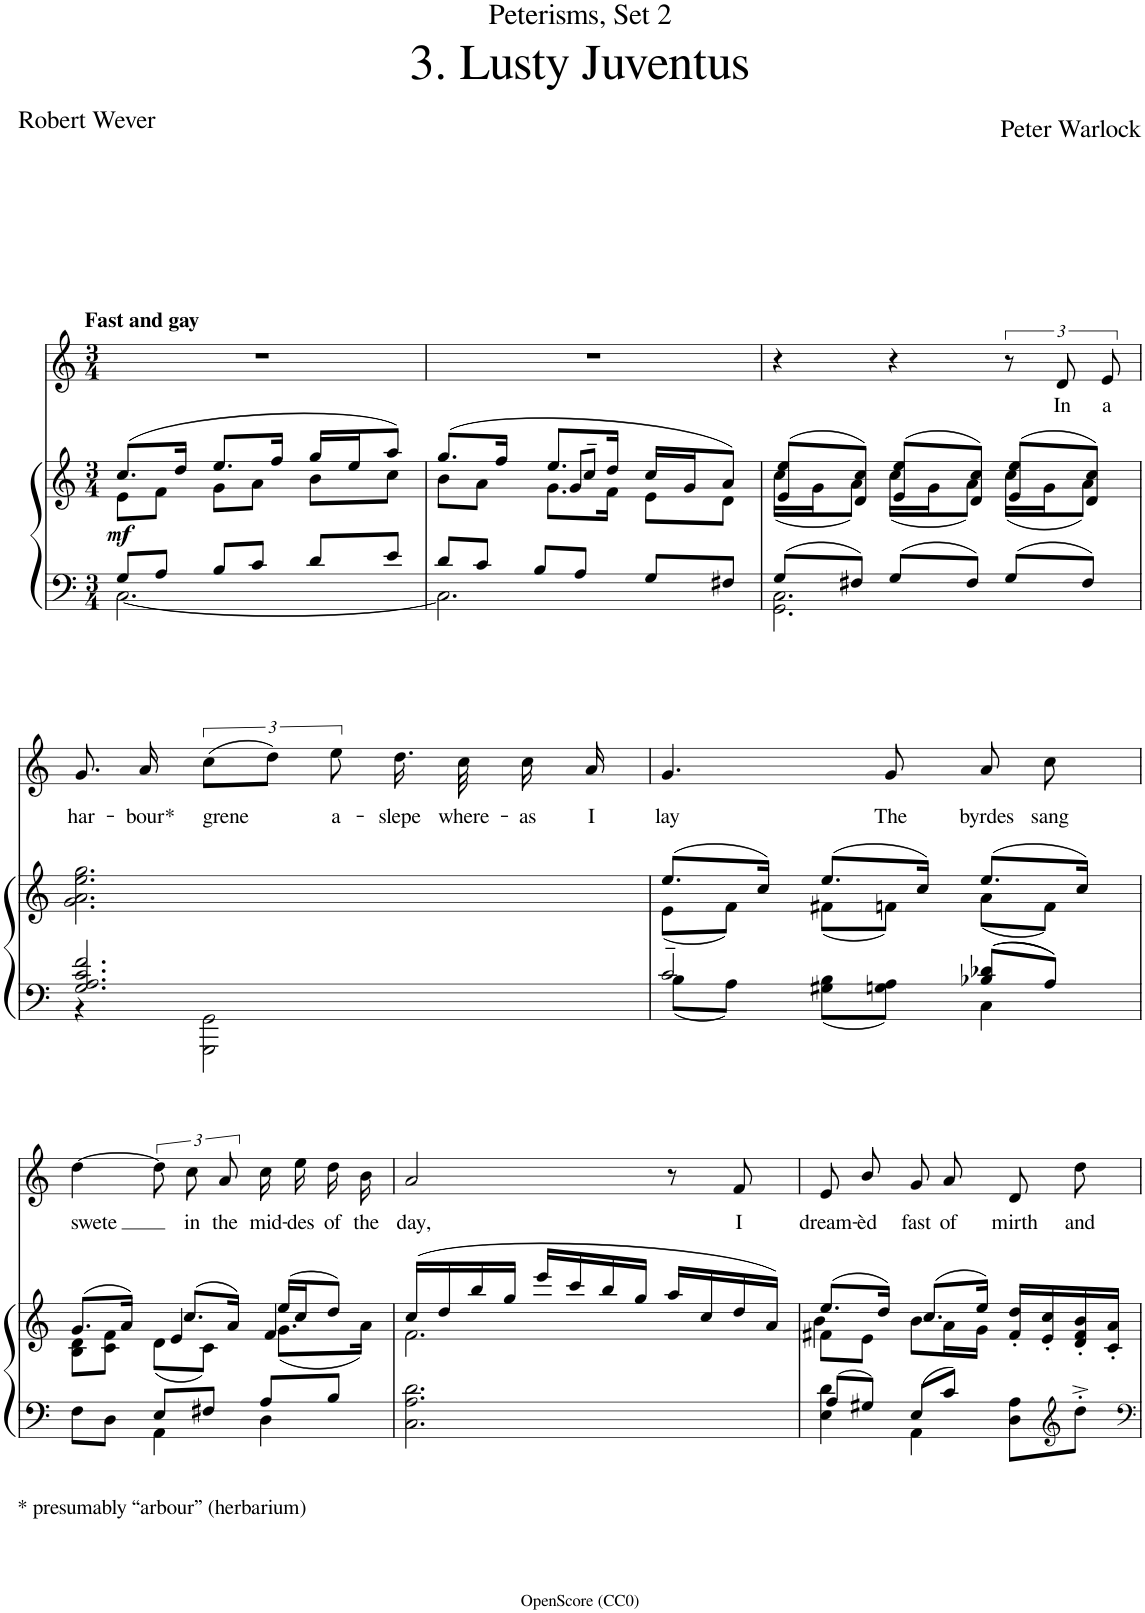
**kern	**kern	**dynam	**kern	**text
*part2	*part2	*part2	*part1	*part1
*staff3	*staff2	*staff2/3	*staff1	*staff1
*I"Piano	*	*	*I"Voice	*
*I'Pno	*	*	*	*
*clefF4	*clefG2	*	*clefG2	*
*k[]	*k[]	*	*k[]	*
*M3/4	*M3/4	*	*M3/4	*
=1	=1	=1	=1	=1
*^	*^	*	*	*
!	!	!	!	!	!LO:TX:a:B:t=Fast and gay	!
!	!	!	!	!LO:DY:b	!	!
8G/L	[2.C\	(8.cc/L	8e\L	mf	2.r	.
8A/J	.	.	8f\J	.	.	.
.	.	16dd/Jk	.	.	.	.
8B/L	.	8.ee/L	8g\L	.	.	.
8c/J	.	.	8a\J	.	.	.
.	.	16ff/Jk	.	.	.	.
8d/L	.	16gg/LL	8b\L	.	.	.
.	.	16ee/J	.	.	.	.
8e/J	.	8aa/J)	8cc\J	.	.	.
=2	=2	=2	=2	=2	=2	=2
*	*	*	*^	*	*	*
8d/L	2.C\]	(8.gg/L	8b\L	4ryy	.	2.r	.
8c/J	.	.	8a\J	.	.	.	.
.	.	16ff/Jk	.	.	.	.	.
8B/L	.	8.ee/L	8.g\L	8g/L	.	.	.
8A/J	.	.	.	8cc~/J	.	.	.
.	.	16dd/Jk	16f\Jk	.	.	.	.
8G/L	.	16cc/LL	8e\L	4ryy	.	.	.
.	.	16g/J	.	.	.	.	.
8F#X/J	.	8a/J)	8d\J	.	.	.	.
*	*	*	*v	*v	*	*	*
=3	=3	=3	=3	=3	=3	=3
8G/L	2.GG\ 2.C\	(8e/ 8ee/L	(16cc\LL	.	4r	.
.	.	.	16g\J	.	.	.
8F#X/J	.	8d/ 8cc/J)	8a\J)	.	.	.
8G/L	.	(8e/ 8ee/L	(16cc\LL	.	4r	.
.	.	.	16g\J	.	.	.
8F#/J	.	8d/ 8cc/J)	8a\J)	.	.	.
8G/L	.	(8e/ 8ee/L	(16cc\LL	.	12r	.
.	.	.	16g\J	.	.	.
!	!	!	!	!	!	!LO:LY:b
.	.	.	.	.	12d/	In
8F#/J	.	8d/ 8cc/J)	8a\J)	.	.	.
!	!	!	!	!	!	!LO:LY:b
.	.	.	.	.	12e/	a
*	*	*v	*v	*	*	*
!!LO:LB:g=z
=4	=4	=4	=4	=4	=4
!	!	!	!	!	!LO:LY:b
2.G/ 2.A/ 2.c/ 2.f/	4r	2.g\ 2.a\ 2.ee\ 2.gg\	.	8.g/	har-
!	!	!	!	!	!LO:LY:b
.	.	.	.	16a/	-bour*
!	!	!	!	!	!LO:LY:b
.	2GGG\ 2GG\	.	.	(12cc\L	grene
.	.	.	.	12dd\J)	.
!	!	!	!	!	!LO:LY:b
.	.	.	.	12ee\	a-
!	!	!	!	!	!LO:LY:b
.	.	.	.	16.dd\	-slepe
!	!	!	!	!	!LO:LY:b
.	.	.	.	32cc\	where-
!	!	!	!	!	!LO:LY:b
.	.	.	.	16cc\	-as
!	!	!	!	!	!LO:LY:b
.	.	.	.	16a/	I
=5	=5	=5	=5	=5	=5
*	*	*^	*	*	*
!	!	!	!	!	!	!LO:LY:b
2c~/	8B\L	(8.ee/L	(8e\L	.	4.g/	lay
.	8A\J	.	8f\J)	.	.	.
.	.	16cc/Jk)	.	.	.	.
.	8G#X\ 8B\L	(8.ee/L	(8f#X\L	.	.	.
!	!	!	!	!	!	!LO:LY:b
.	8Gn\ 8A\J	.	8fn\J)	.	8g/	The
.	.	16cc/Jk)	.	.	.	.
!	!	!	!	!	!	!LO:LY:b
8B-X/ 8d-X/L	4C\	(8.ee/L	(8a\L	.	8a/	byrdes
!	!	!	!	!	!	!LO:LY:b
8A/J	.	.	8f\J)	.	8cc\	sang
.	.	16cc/Jk)	.	.	.	.
!!LO:LB:g=z
=6	=6	=6	=6	=6	=6	=6
*	*	*	*^	*	*	*
!LO:TX:b:t=* presumably “arbour” (herbarium)	!	!	!	!	!	!	!
!	!	!	!	!	!	!	!LO:LY:b
8F\L	4ryy	(8.g/L	8B\ 8d\L	4ryy	.	[4dd\	swete
8D\J	.	.	8c\ 8f\J	.	.	.	.
.	.	16a/Jk)	.	.	.	.	.
8E/L	4AA\	(8.cc/L	(8d\L	4e/	.	12dd\]	.
!	!	!	!	!	!	!	!LO:LY:b
.	.	.	.	.	.	12cc\	in
8F#X/J	.	.	8c\J)	.	.	.	.
!	!	!	!	!	!	!	!LO:LY:b
.	.	.	.	.	.	12a/	the
.	.	16a/Jk)	.	.	.	.	.
!	!	!	!	!	!	!	!LO:LY:b
8A/L	4D\	(16ee/LL	(8.g\L	4f/	.	16cc\	mid-
!	!	!	!	!	!	!	!LO:LY:b
.	.	16cc/J	.	.	.	16ee\	-des
!	!	!	!	!	!	!	!LO:LY:b
8B/J	.	8dd/J)	.	.	.	16dd\	of
!	!	!	!	!	!	!	!LO:LY:b
.	.	.	16a\Jk)	.	.	16b\	the
*v	*v	*	*	*	*	*	*
*	*	*v	*v	*	*	*
=7	=7	=7	=7	=7	=7
!	!	!	!	!	!LO:LY:b
2.C\ 2.A\ 2.d\	(16cc/LL	2.f\	.	2a/	day,
.	16dd/	.	.	.	.
.	16bb/	.	.	.	.
.	16gg/JJ	.	.	.	.
.	16eee/LL	.	.	.	.
.	16ccc/	.	.	.	.
.	16bb/	.	.	.	.
.	16gg/JJ	.	.	.	.
.	16aa/LL	.	.	8r	.
.	16cc/	.	.	.	.
!	!	!	!	!	!LO:LY:b
.	16dd/	.	.	8f/	I
.	16a/JJ)	.	.	.	.
=8	=8	=8	=8	=8	=8
*^	*	*^	*	*	*
!	!	!	!	!	!	!	!LO:LY:b
8A/L	4E\ 4d\	(8.ee/L	8f#X\L	4b\	.	8e/	dream-
!	!	!	!	!	!	!	!LO:LY:b
8G#X/J	.	.	8e\J	.	.	8b/	-èd
.	.	16dd/Jk)	.	.	.	.	.
!	!	!	!	!	!	!	!LO:LY:b
8E/L	4AA\	(8.cc/L	8b\L	2ryy	.	8g/	fast
!	!	!	!	!	!	!	!LO:LY:b
8c/J	.	.	16a\L	.	.	8a/	of
.	.	16ee/Jk)	16g\JJ	.	.	.	.
!	!	!	!	!	!	!	!LO:LY:b
8D\ 8A\L	4ryy	16f#/' 16dd/'LL	4ryy	.	.	8d/	mirth
.	.	16e/' 16cc/'	.	.	.	.	.
*clefG2	*	*	*	*	*	*	*
!	!	!	!	!	!	!	!LO:LY:b
8dd'^\J	.	16d/' 16f#/' 16b/'	.	.	.	8dd\	and
.	.	16c/' 16a/'JJ	.	.	.	.	.
*v	*v	*	*	*	*	*	*
*	*v	*v	*v	*	*	*
=	=	=	=	=
*-	*-	*-	*-	*-
